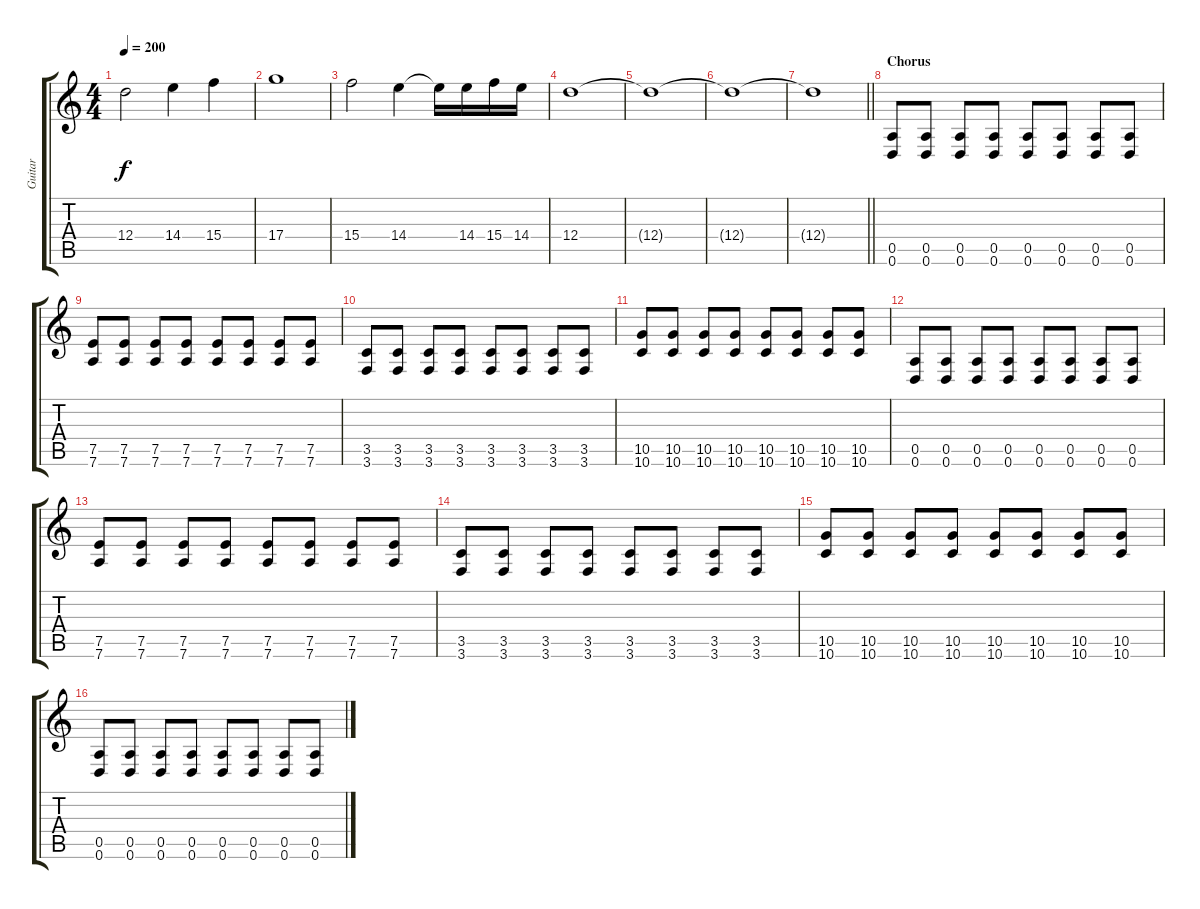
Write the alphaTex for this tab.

\track ("Guitar" "Guitar") {instrument distortionguitar}
\staff {score tabs}
\tuning (E4 B3 G3 D3 A2 D2) {hide}
\ts (4 4)
\tempo 200
\clef g2
\ks c
12.4{t}.2{dy f} 14.4.4 15.4.4 |
17.4.1 |
15.4.2 14.4.4 14.4{t}.16 14.4.16 15.4.16 14.4.16 |
12.4.1 |
12.4{t}.1 |
12.4{t}.1 |
\barLineRight lightlight
12.4{t}.1 |
\section ("" "Chorus")
(0.5 0.6).8{volume 13 instrument distortionguitar} (0.5 0.6).8 (0.5 0.6).8 (0.5 0.6).8 (0.5 0.6).8 (0.5 0.6).8 (0.5 0.6).8 (0.5 0.6).8 |
(7.5 7.6).8 (7.5 7.6).8 (7.5 7.6).8 (7.5 7.6).8 (7.5 7.6).8 (7.5 7.6).8 (7.5 7.6).8 (7.5 7.6).8 |
(3.5 3.6).8 (3.5 3.6).8 (3.5 3.6).8 (3.5 3.6).8 (3.5 3.6).8 (3.5 3.6).8 (3.5 3.6).8 (3.5 3.6).8 |
(10.5 10.6).8 (10.5 10.6).8 (10.5 10.6).8 (10.5 10.6).8 (10.5 10.6).8 (10.5 10.6).8 (10.5 10.6).8 (10.5 10.6).8 |
(0.5 0.6).8 (0.5 0.6).8 (0.5 0.6).8 (0.5 0.6).8 (0.5 0.6).8 (0.5 0.6).8 (0.5 0.6).8 (0.5 0.6).8 |
(7.5 7.6).8 (7.5 7.6).8 (7.5 7.6).8 (7.5 7.6).8 (7.5 7.6).8 (7.5 7.6).8 (7.5 7.6).8 (7.5 7.6).8 |
(3.5 3.6).8 (3.5 3.6).8 (3.5 3.6).8 (3.5 3.6).8 (3.5 3.6).8 (3.5 3.6).8 (3.5 3.6).8 (3.5 3.6).8 |
(10.5 10.6).8 (10.5 10.6).8 (10.5 10.6).8 (10.5 10.6).8 (10.5 10.6).8 (10.5 10.6).8 (10.5 10.6).8 (10.5 10.6).8 |
(0.5 0.6).8 (0.5 0.6).8 (0.5 0.6).8 (0.5 0.6).8 (0.5 0.6).8 (0.5 0.6).8 (0.5 0.6).8 (0.5 0.6).8
